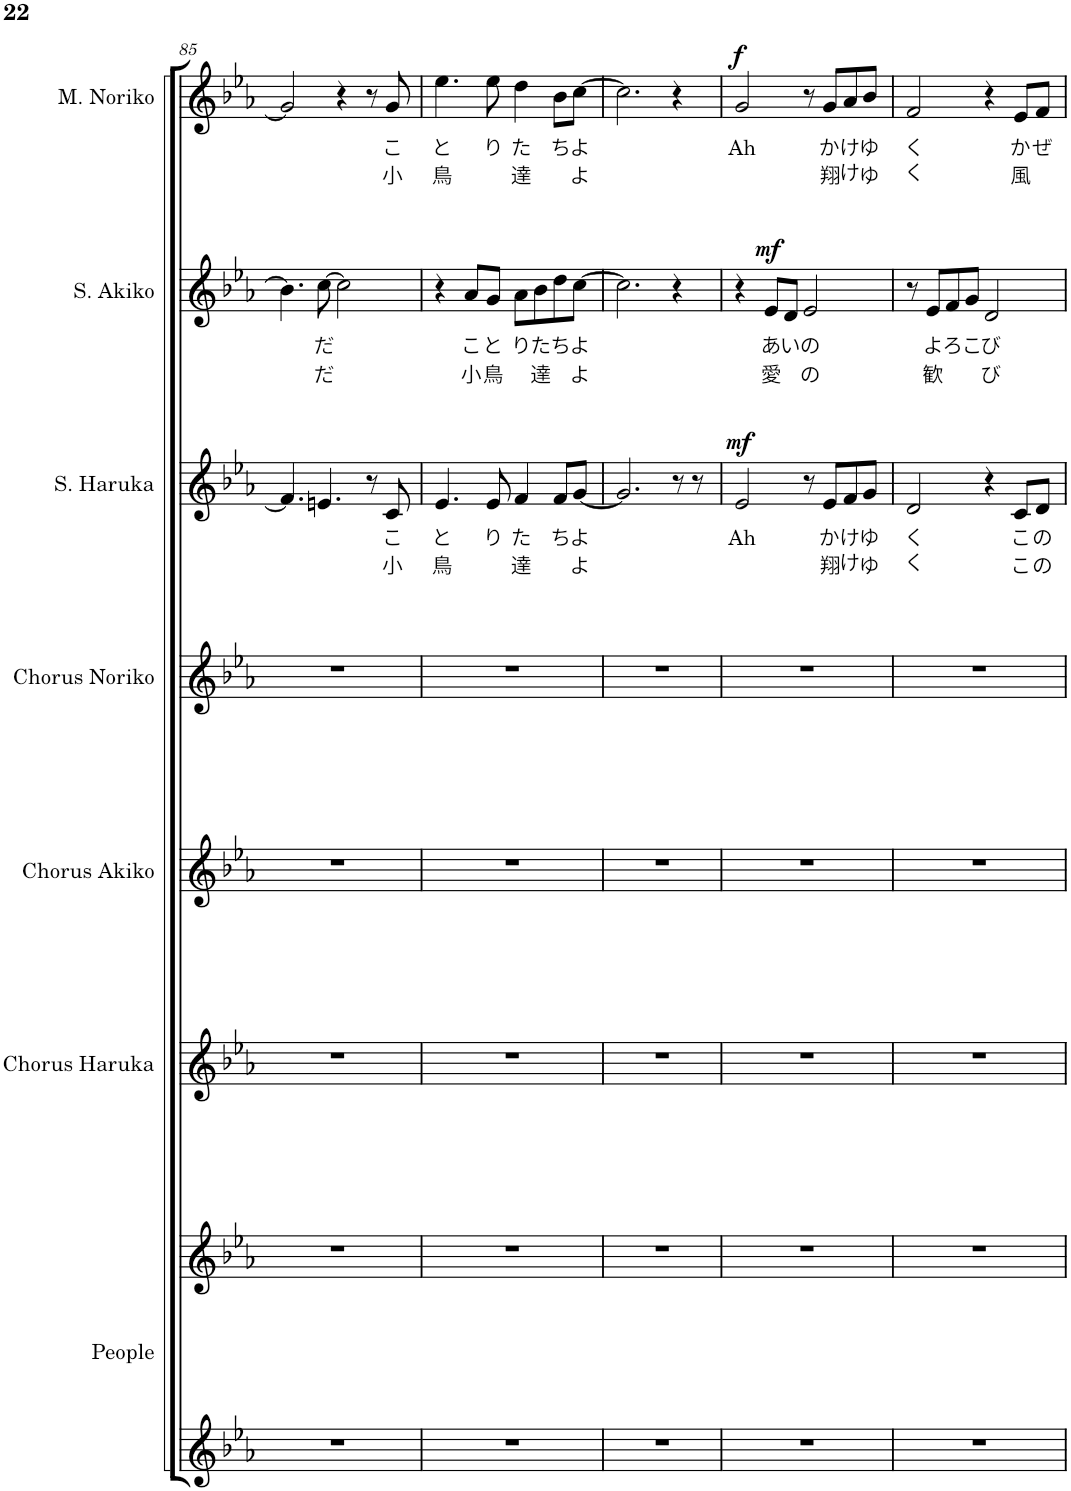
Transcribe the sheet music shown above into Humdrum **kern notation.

**kern	**kern	**kern	**kern	**kern	**kern	**text	**text	**dynam	**kern	**text	**text	**dynam	**kern	**text	**text	**dynam
*part7	*part7	*part6	*part5	*part4	*part3	*part3	*part3	*part3	*part2	*part2	*part2	*part2	*part1	*part1	*part1	*part1
*staff8	*staff7	*staff6	*staff5	*staff4	*staff3	*staff3	*staff3	*staff3	*staff2	*staff2	*staff2	*staff2	*staff1	*staff1	*staff1	*staff1
*I"人们	*	*I"霜月はるか和声	*I"志方あきこ和声	*I"みとせのりこ和声	*I"霜月はるか	*	*	*	*I"志方あきこ	*	*	*	*I"みとせのりこ	*	*	*
!!LO:PB:g=z
*clefG2	*clefG2	*clefG2	*clefG2	*clefG2	*clefG2	*	*	*	*clefG2	*	*	*	*clefG2	*	*	*
*k[b-e-a-]	*k[b-e-a-]	*k[b-e-a-]	*k[b-e-a-]	*k[b-e-a-]	*k[b-e-a-]	*	*	*	*k[b-e-a-]	*	*	*	*k[b-e-a-]	*	*	*
*M4/4	*M4/4	*M4/4	*M4/4	*M4/4	*M4/4	*	*	*	*M4/4	*	*	*	*M4/4	*	*	*
=85	=85	=85	=85	=85	=85	=85	=85	=85	=85	=85	=85	=85	=85	=85	=85	=85
1r	1r	1r	1r	1r	4.f/]	.	.	.	4.b-\]	.	.	.	2g/]	.	.	.
!	!	!	!	!	!	!	!	!	!	!LO:LY:b	!LO:LY:b	!	!	!	!	!
.	.	.	.	.	4.en/	.	.	.	[8cc\	だ	だ	.	.	.	.	.
.	.	.	.	.	.	.	.	.	2cc\]	.	.	.	4r	.	.	.
.	.	.	.	.	8r	.	.	.	.	.	.	.	8r	.	.	.
!	!	!	!	!	!	!LO:LY:b	!LO:LY:b	!	!	!	!	!	!	!LO:LY:b	!LO:LY:b	!
.	.	.	.	.	8c/	こ	小	.	.	.	.	.	8g/	こ	小	.
=86	=86	=86	=86	=86	=86	=86	=86	=86	=86	=86	=86	=86	=86	=86	=86	=86
!	!	!	!	!	!	!LO:LY:b	!LO:LY:b	!	!	!	!	!	!	!LO:LY:b	!LO:LY:b	!
1r	1r	1r	1r	1r	4.e-/	と	鳥	.	4r	.	.	.	4.ee-\	と	鳥	.
!	!	!	!	!	!	!	!	!	!	!LO:LY:b	!LO:LY:b	!	!	!	!	!
.	.	.	.	.	.	.	.	.	8a-/L	こ	小	.	.	.	.	.
!	!	!	!	!	!	!LO:LY:b	!	!	!	!LO:LY:b	!LO:LY:b	!	!	!LO:LY:b	!	!
.	.	.	.	.	8e-/	り	.	.	8g/J	と	鳥	.	8ee-\	り	.	.
!	!	!	!	!	!	!LO:LY:b	!LO:LY:b	!	!	!LO:LY:b	!	!	!	!LO:LY:b	!LO:LY:b	!
.	.	.	.	.	4f/	た	達	.	8a-\L	り	.	.	4dd\	た	達	.
!	!	!	!	!	!	!	!	!	!	!LO:LY:b	!LO:LY:b	!	!	!	!	!
.	.	.	.	.	.	.	.	.	8b-\	た	達	.	.	.	.	.
!	!	!	!	!	!	!LO:LY:b	!	!	!	!LO:LY:b	!	!	!	!LO:LY:b	!	!
.	.	.	.	.	8f/L	ち	.	.	8dd\	ち	.	.	8b-\L	ち	.	.
!	!	!	!	!	!	!LO:LY:b	!LO:LY:b	!	!	!LO:LY:b	!LO:LY:b	!	!	!LO:LY:b	!LO:LY:b	!
.	.	.	.	.	[8g/J	よ	よ	.	[8cc\J	よ	よ	.	[8cc\J	よ	よ	.
=87	=87	=87	=87	=87	=87	=87	=87	=87	=87	=87	=87	=87	=87	=87	=87	=87
1r	1r	1r	1r	1r	2.g/]	.	.	.	2.cc\]	.	.	.	2.cc\]	.	.	.
.	.	.	.	.	8r	.	.	.	4r	.	.	.	4r	.	.	.
.	.	.	.	.	8r	.	.	.	.	.	.	.	.	.	.	.
=88	=88	=88	=88	=88	=88	=88	=88	=88	=88	=88	=88	=88	=88	=88	=88	=88
!	!	!	!	!	!	!LO:LY:b	!	!LO:DY:a	!	!	!	!	!	!LO:LY:b	!	!LO:DY:a
1r	1r	1r	1r	1r	2e-/	Ah	.	mf	4r	.	.	.	2g/	Ah	.	f
!	!	!	!	!	!	!	!	!	!	!LO:LY:b	!LO:LY:b	!LO:DY:a	!	!	!	!
.	.	.	.	.	.	.	.	.	8e-/L	あ	愛	mf	.	.	.	.
!	!	!	!	!	!	!	!	!	!	!LO:LY:b	!	!	!	!	!	!
.	.	.	.	.	.	.	.	.	8d/J	い	.	.	.	.	.	.
!	!	!	!	!	!	!	!	!	!	!LO:LY:b	!LO:LY:b	!	!	!	!	!
.	.	.	.	.	8r	.	.	.	2e-/	の	の	.	8r	.	.	.
!	!	!	!	!	!	!LO:LY:b	!LO:LY:b	!	!	!	!	!	!	!LO:LY:b	!LO:LY:b	!
.	.	.	.	.	8e-/L	か	翔	.	.	.	.	.	8g/L	か	翔	.
!	!	!	!	!	!	!LO:LY:b	!LO:LY:b	!	!	!	!	!	!	!LO:LY:b	!LO:LY:b	!
.	.	.	.	.	8f/	け	け	.	.	.	.	.	8a-/	け	け	.
!	!	!	!	!	!	!LO:LY:b	!LO:LY:b	!	!	!	!	!	!	!LO:LY:b	!LO:LY:b	!
.	.	.	.	.	8g/J	ゆ	ゆ	.	.	.	.	.	8b-/J	ゆ	ゆ	.
=89	=89	=89	=89	=89	=89	=89	=89	=89	=89	=89	=89	=89	=89	=89	=89	=89
!	!	!	!	!	!	!LO:LY:b	!LO:LY:b	!	!	!	!	!	!	!LO:LY:b	!LO:LY:b	!
1r	1r	1r	1r	1r	2d/	く	く	.	8r	.	.	.	2f/	く	く	.
!	!	!	!	!	!	!	!	!	!	!LO:LY:b	!LO:LY:b	!	!	!	!	!
.	.	.	.	.	.	.	.	.	8e-/L	よ	歓	.	.	.	.	.
!	!	!	!	!	!	!	!	!	!	!LO:LY:b	!	!	!	!	!	!
.	.	.	.	.	.	.	.	.	8f/	ろ	.	.	.	.	.	.
!	!	!	!	!	!	!	!	!	!	!LO:LY:b	!	!	!	!	!	!
.	.	.	.	.	.	.	.	.	8g/J	こ	.	.	.	.	.	.
!	!	!	!	!	!	!	!	!	!	!LO:LY:b	!LO:LY:b	!	!	!	!	!
.	.	.	.	.	4r	.	.	.	2d/	び	び	.	4r	.	.	.
!	!	!	!	!	!	!LO:LY:b	!LO:LY:b	!	!	!	!	!	!	!LO:LY:b	!LO:LY:b	!
.	.	.	.	.	8c/L	こ	こ	.	.	.	.	.	8e-/L	か	風	.
!	!	!	!	!	!	!LO:LY:b	!LO:LY:b	!	!	!	!	!	!	!LO:LY:b	!	!
.	.	.	.	.	8d/J	の	の	.	.	.	.	.	8f/J	ぜ	.	.
=	=	=	=	=	=	=	=	=	=	=	=	=	=	=	=	=
*-	*-	*-	*-	*-	*-	*-	*-	*-	*-	*-	*-	*-	*-	*-	*-	*-
